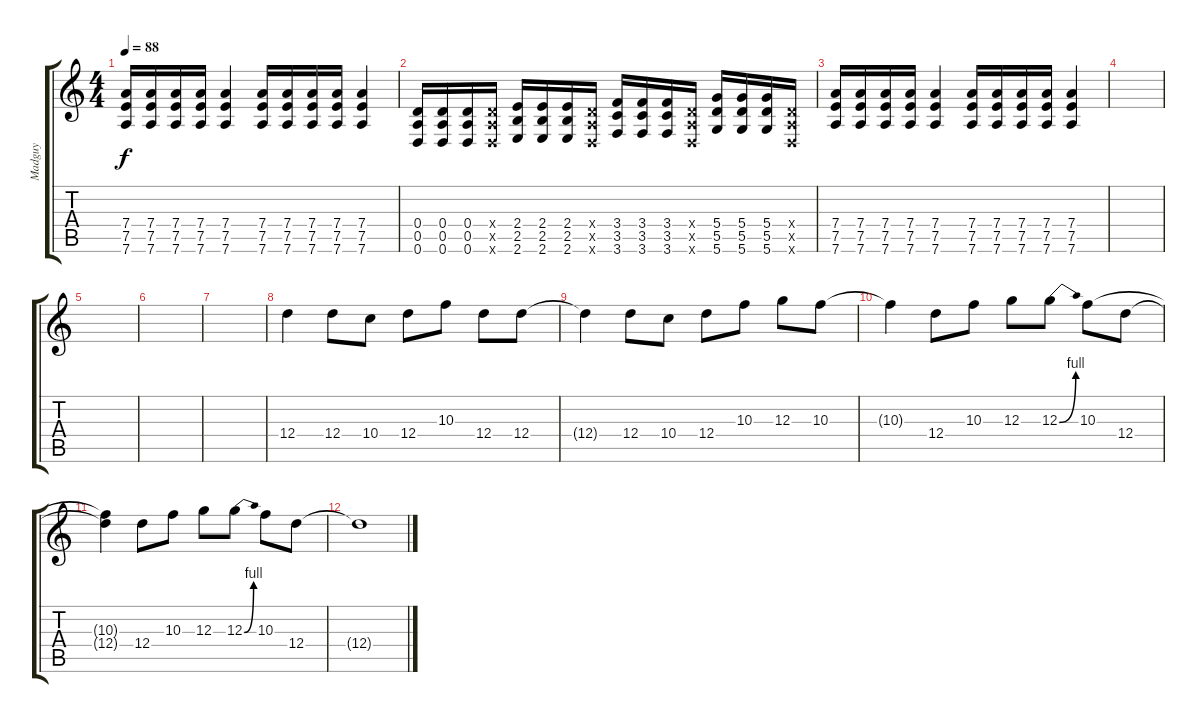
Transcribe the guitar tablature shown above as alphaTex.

\track ("Madguy" "Madguy") {instrument electricguitarjazz}
\staff {score tabs}
\tuning (E4 B3 G3 D3 A2 D2) {hide}
\ts (4 4)
\tempo 88
\clef g2
\ks c
(7.4 7.5 7.6).16{dy f} (7.4 7.5 7.6).16 (7.4 7.5 7.6).16 (7.4 7.5 7.6).16 (7.4 7.5 7.6).4 (7.4 7.5 7.6).16 (7.4 7.5 7.6).16 (7.4 7.5 7.6).16 (7.4 7.5 7.6).16 (7.4 7.5 7.6).4 |
(0.4 0.5 0.6).16 (0.4 0.5 0.6).16 (0.4 0.5 0.6).16 (0.4{x} 0.5{x} 0.6{x}).16 (2.4 2.5 2.6).16 (2.4 2.5 2.6).16 (2.4 2.5 2.6).16 (0.4{x} 0.5{x} 0.6{x}).16 (3.4 3.5 3.6).16 (3.4 3.5 3.6).16 (3.4 3.5 3.6).16 (0.4{x} 0.5{x} 0.6{x}).16 (5.4 5.5 5.6).16 (5.4 5.5 5.6).16 (5.4 5.5 5.6).16 (0.4{x} 0.5{x} 0.6{x}).16 |
(7.4 7.5 7.6).16 (7.4 7.5 7.6).16 (7.4 7.5 7.6).16 (7.4 7.5 7.6).16 (7.4 7.5 7.6).4 (7.4 7.5 7.6).16 (7.4 7.5 7.6).16 (7.4 7.5 7.6).16 (7.4 7.5 7.6).16 (7.4 7.5 7.6).4 |
|
|
|
|
12.4.4 12.4.8 10.4.8 12.4.8 10.3.8 12.4.8 12.4.8 |
12.4{t}.4 12.4.8 10.4.8 12.4.8 10.3.8 12.3.8 10.3.8 |
10.3{t}.4 12.4.8 10.3.8 12.3.8 12.3{be (bend 0 0 60 4)}.8 10.3.8 12.4.8 |
(10.3{t} 12.4{t}).4 12.4.8 10.3.8 12.3.8 12.3{be (bend 0 0 60 4)}.8 10.3.8 12.4.8 |
12.4{t}.1
